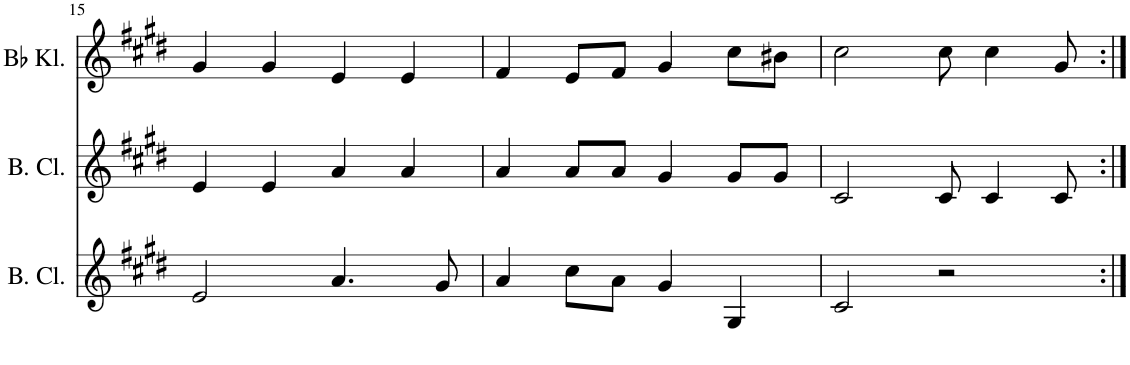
**kern	**kern	**kern
*part3	*part2	*part1
*staff3	*staff2	*staff1
*I"Basklarinet (cello)	*I"Basklarinet (bas-zang)	*I"Bb klarinet
*I'B. Cl.	*	*I'Bb Kl.
!!LO:PB:g=z
*clefG2	*clefG2	*clefG2
*Trd1c2	*Trd1c2	*Trd1c2
*k[f#c#g#d#]	*k[f#c#g#d#]	*k[f#c#g#d#]
*M4/4	*M4/4	*M4/4
=15	=15	=15
2e/	4e/	4g#/
.	4e/	4g#/
4.a/	4a/	4e/
.	4a/	4e/
8g#/	.	.
=16	=16	=16
4a/	4a/	4f#/
8cc#\L	8a/L	8e/L
8a\J	8a/J	8f#/J
4g#/	4g#/	4g#/
4G#/	8g#/L	8cc#\L
.	8g#/J	8b#X\J
=17	=17	=17
2c#/	2c#/	2cc#\
2r	8c#/	8cc#\
.	4c#/	4cc#\
.	8c#/	8g#/
=:|!	=:|!	=:|!
*-	*-	*-
